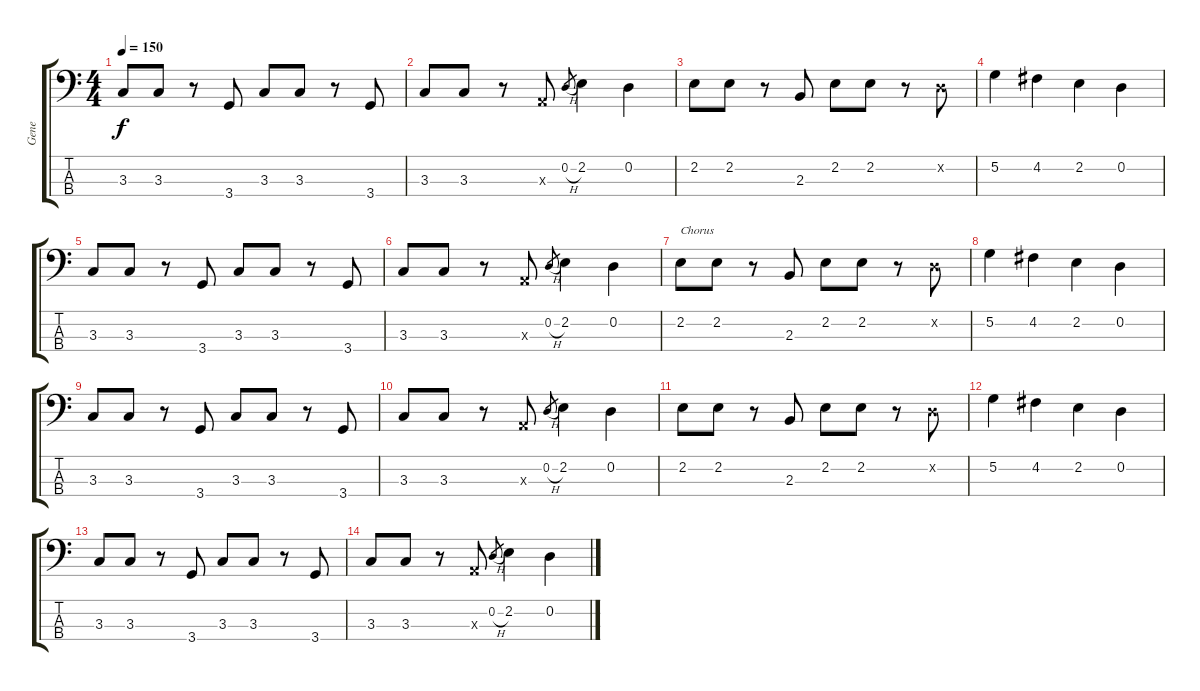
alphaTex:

\track ("Gene" "Gene") {instrument electricbasspick}
\staff {score tabs}
\tuning (G2 D2 A1 E1) {hide}
\ts (4 4)
\tempo 150
\clef f4
\ks c
3.3.8{dy f} 3.3.8 r.8 3.4.8 3.3.8 3.3.8 r.8 3.4.8 |
3.3.8 3.3.8 r.8 0.3{x}.8 0.2{h}.8{gr} 2.2.4 0.2.4 |
2.2.8 2.2.8 r.8 2.3.8 2.2.8 2.2.8 r.8 0.2{x}.8 |
5.2.4 4.2.4 2.2.4 0.2.4 |
3.3.8 3.3.8 r.8 3.4.8 3.3.8 3.3.8 r.8 3.4.8 |
3.3.8 3.3.8 r.8 0.3{x}.8 0.2{h}.8{gr} 2.2.4 0.2.4 |
2.2.8{txt "Chorus"} 2.2.8 r.8 2.3.8 2.2.8 2.2.8 r.8 0.2{x}.8 |
5.2.4 4.2.4 2.2.4 0.2.4 |
3.3.8 3.3.8 r.8 3.4.8 3.3.8 3.3.8 r.8 3.4.8 |
3.3.8 3.3.8 r.8 0.3{x}.8 0.2{h}.8{gr} 2.2.4 0.2.4 |
2.2.8 2.2.8 r.8 2.3.8 2.2.8 2.2.8 r.8 0.2{x}.8 |
5.2.4 4.2.4 2.2.4 0.2.4 |
3.3.8 3.3.8 r.8 3.4.8 3.3.8 3.3.8 r.8 3.4.8 |
3.3.8 3.3.8 r.8 0.3{x}.8 0.2{h}.8{gr} 2.2.4 0.2.4
